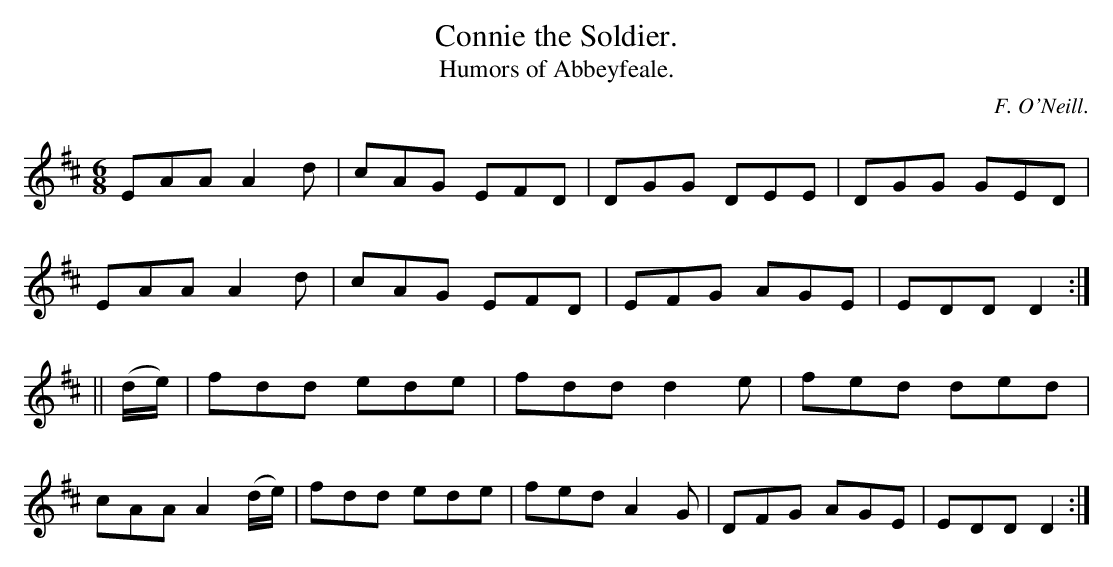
X:1
T: Connie the Soldier.
T: Humors of Abbeyfeale.
C: F. O'Neill.
M: 6/8
K: D
EAA A2 d|cAG EFD|DGG DEE|DGG GED|
EAA A2 d|cAG EFD|EFG AGE|EDD D2:|
||(d/e/)|fdd ede|fdd d2 e|fed ded|
cAA A2 (d/e/)|fdd ede|fed A2 G|DFG AGE|EDD D2:|
